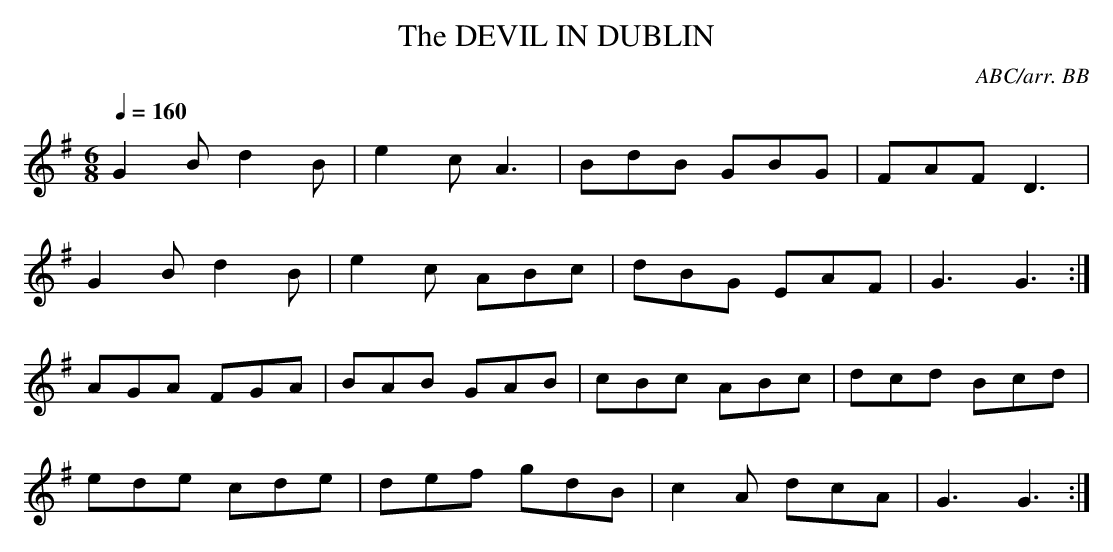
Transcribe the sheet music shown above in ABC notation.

X:1
T:DEVIL IN DUBLIN, The
C:ABC/arr. BB
M:6/8
Q:1/4=160
K:G
G2B d2B|e2c A3|BdB GBG|FAF D3|
G2B d2B|e2c ABc|dBG EAF|G3 G3 :|
AGA FGA|BAB GAB|cBc ABc|dcd Bcd|
ede cde|def gdB|c2A dcA|G3 G3 :|
